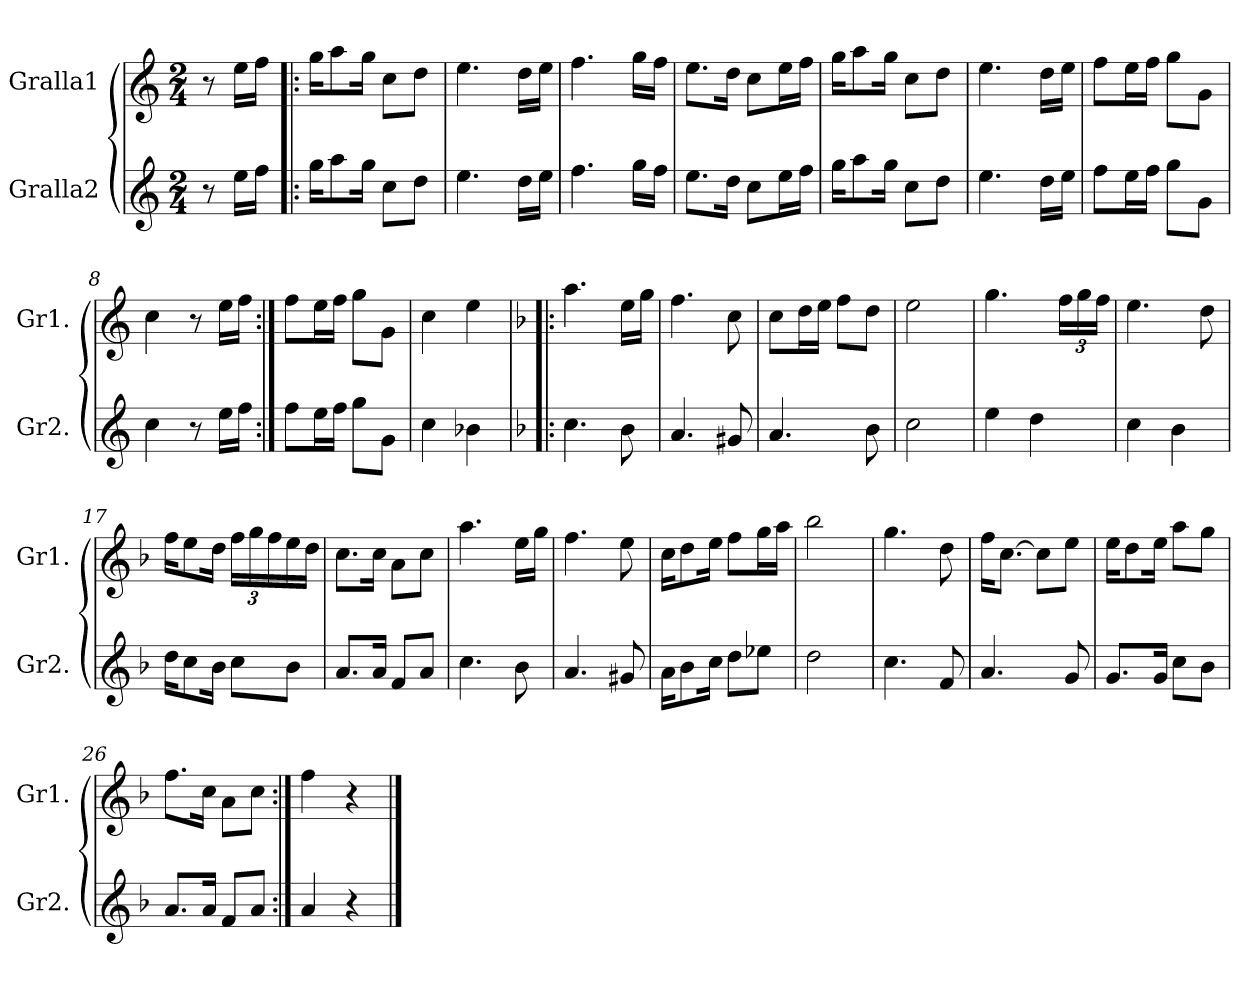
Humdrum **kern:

**kern	**kern
*part2	*part1
*staff2	*staff1
*I"Gralla2	*I"Gralla1
*I'Gr2.	*I'Gr1.
*clefG2	*clefG2
*k[]	*k[]
*M2/4	*M2/4
*MM80	*MM80
=	=
8r	8r
16ee\LL	16ee\LL
16ff\JJ	16ff\JJ
=1!|:	=1!|:
16gg\KL	16gg\KL
8aa\	8aa\
16gg\Jk	16gg\Jk
8cc\L	8cc\L
8dd\J	8dd\J
=2	=2
4.ee\	4.ee\
16dd\LL	16dd\LL
16ee\JJ	16ee\JJ
=3	=3
4.ff\	4.ff\
16gg\LL	16gg\LL
16ff\JJ	16ff\JJ
=4	=4
8.ee\L	8.ee\L
16dd\Jk	16dd\Jk
8cc\L	8cc\L
16ee\L	16ee\L
16ff\JJ	16ff\JJ
=5	=5
16gg\KL	16gg\KL
8aa\	8aa\
16gg\Jk	16gg\Jk
8cc\L	8cc\L
8dd\J	8dd\J
=6	=6
4.ee\	4.ee\
16dd\LL	16dd\LL
16ee\JJ	16ee\JJ
=7	=7
8ff\L	8ff\L
16ee\L	16ee\L
16ff\JJ	16ff\JJ
8gg\L	8gg\L
8g\J	8g\J
!!LO:LB:g=z
=8	=8
4cc\	4cc\
8r	8r
16ee\LL	16ee\LL
16ff\JJ	16ff\JJ
=9:|!	=9:|!
8ff\L	8ff\L
16ee\L	16ee\L
16ff\JJ	16ff\JJ
8gg\L	8gg\L
8g\J	8g\J
=10	=10
4cc\	4cc\
4b-X\	4ee\
=11!|:	=11!|:
*k[b-]	*k[b-]
4.cc\	4.aa\
8b-\	16ee\LL
.	16gg\JJ
=12	=12
4.a/	4.ff\
8g#X/	8cc\
=13	=13
4.a/	8cc\L
.	16dd\L
.	16ee\JJ
.	8ff\L
8b-\	8dd\J
=14	=14
2cc\	2ee\
=15	=15
4ee\	4.gg\
4dd\	.
*	*Xbrackettup
.	24ff\LL
.	24gg\
.	24ff\JJ
=16	=16
4cc\	4.ee\
4b-\	.
.	8dd\
!!LO:LB:g=z
=17	=17
16dd\KL	16ff\KL
8cc\	8ee\
16b-\Jk	16dd\Jk
8cc\L	24ff\LL
.	24gg\
.	24ff\
8b-\J	16ee\
.	16dd\JJ
=18	=18
8.a/L	8.cc\L
16a/Jk	16cc\Jk
8f/L	8a\L
8a/J	8cc\J
=19	=19
4.cc\	4.aa\
8b-\	16ee\LL
.	16gg\JJ
=20	=20
4.a/	4.ff\
8g#X/	8ee\
=21	=21
16a\KL	16cc\KL
8b-\	8dd\
16cc\Jk	16ee\Jk
8dd\L	8ff\L
8ee-X\J	16gg\L
.	16aa\JJ
=22	=22
2dd\	2bb-\
=23	=23
4.cc\	4.gg\
8f/	8dd\
=24	=24
4.a/	16ff\KL
.	[8.cc\J
.	8cc\L]
8g/	8ee\J
!!LO:LB:g=z
=25	=25
8.g/L	16ee\KL
.	8dd\
16g/Jk	16ee\Jk
8cc\L	8aa\L
8b-\J	8gg\J
=26	=26
8.a/L	8.ff\L
16a/Jk	16cc\Jk
8f/L	8a\L
8a/J	8cc\J
=27:|!	=27:|!
4a/	4ff\
4r	4r
==	==
*-	*-
